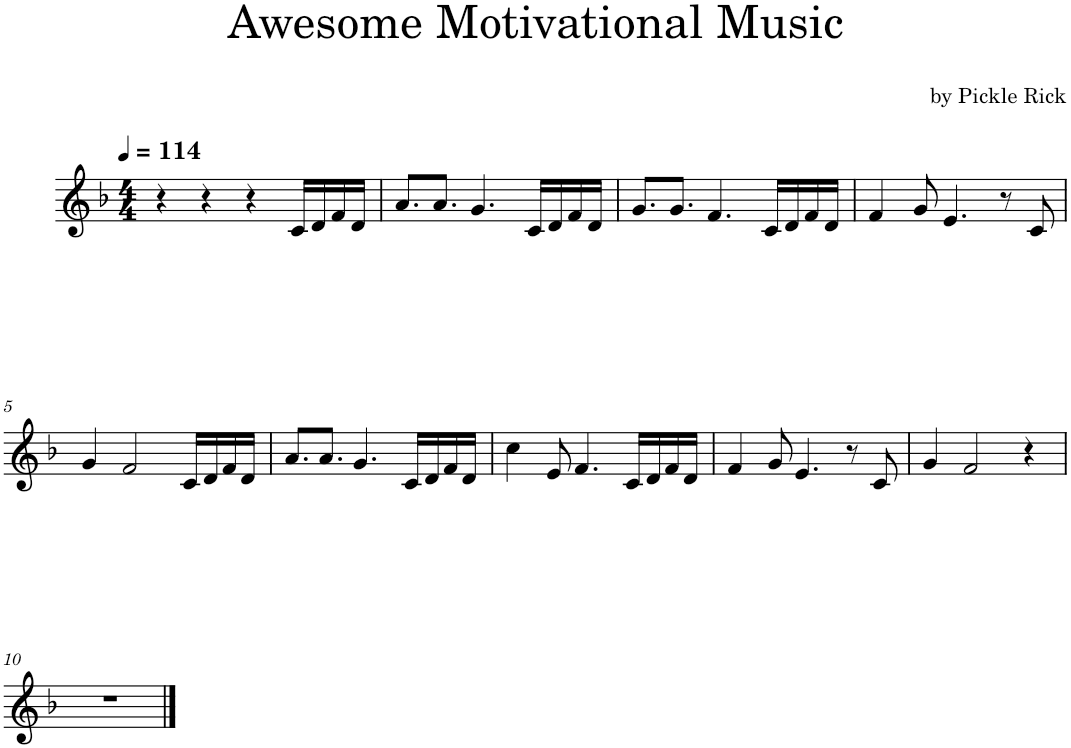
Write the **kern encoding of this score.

**kern
*part1
*staff1
*I"Piano
*I'Pno.
*clefG2
*k[b-]
*M4/4
*MM114
=1
4r
4r
4r
16c/LL
16d/
16f/
16d/JJ
=2
8.a/L
8.a/J
4.g/
16c/LL
16d/
16f/
16d/JJ
=3
8.g/L
8.g/J
4.f/
16c/LL
16d/
16f/
16d/JJ
=4
4f/
8g/
4.e/
8r
8c/
!!LO:LB:g=z
=5
4g/
2f/
16c/LL
16d/
16f/
16d/JJ
=6
8.a/L
8.a/J
4.g/
16c/LL
16d/
16f/
16d/JJ
=7
4cc\
8e/
4.f/
16c/LL
16d/
16f/
16d/JJ
=8
4f/
8g/
4.e/
8r
8c/
=9
4g/
2f/
4r
!!LO:LB:g=z
=10
1r
==
*-
